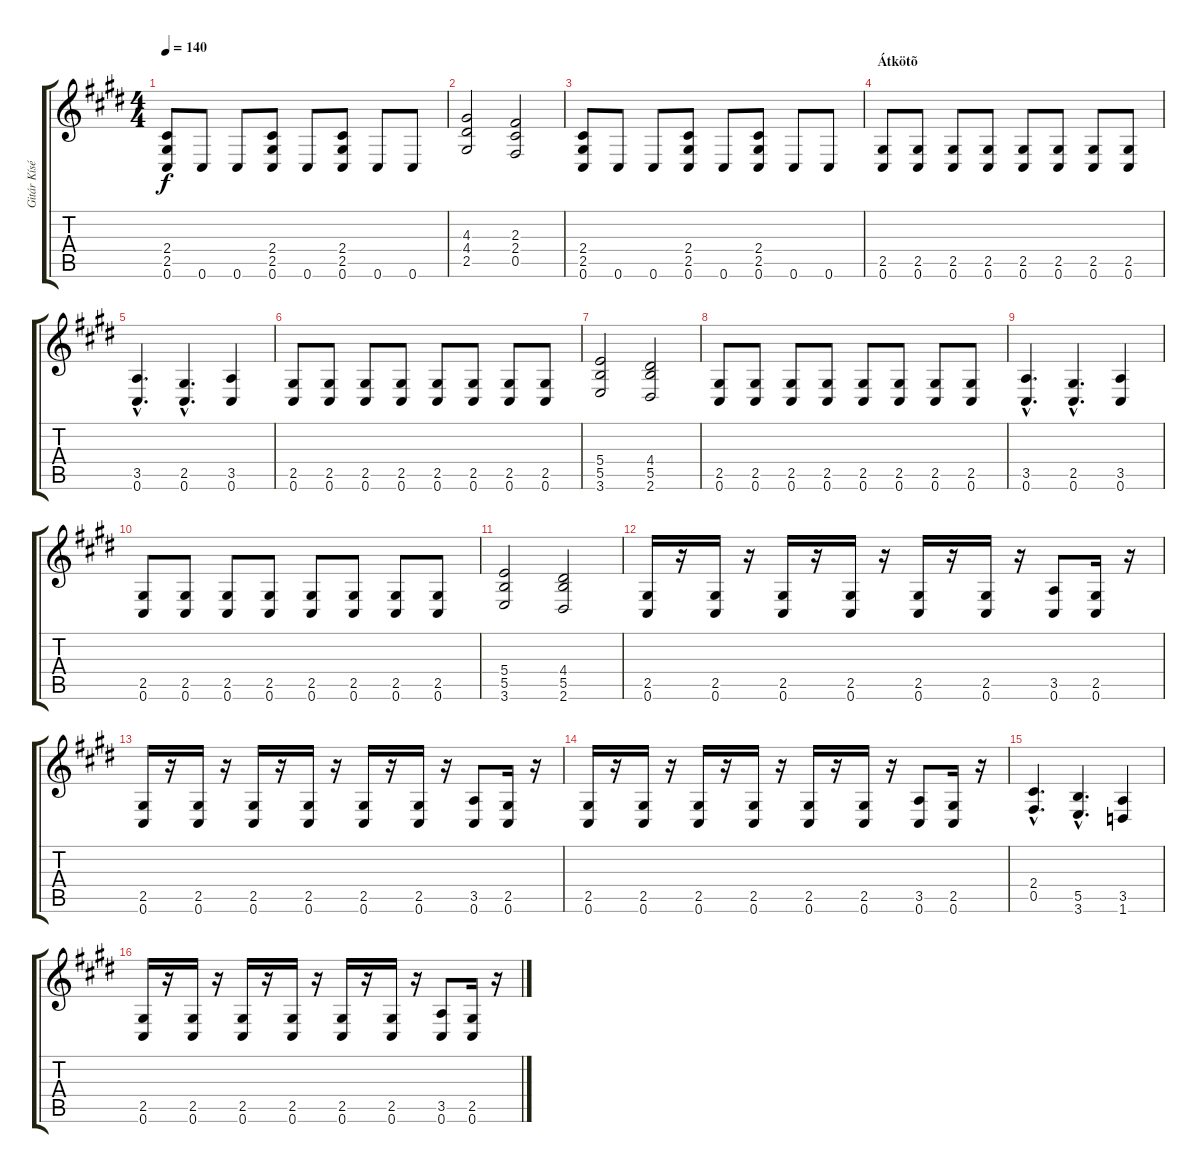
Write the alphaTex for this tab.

\track ("Gitár Kíséret 1" "Gitár Kísé") {instrument distortionguitar}
\staff {score tabs}
\tuning (Db4 Ab3 E3 B2 Gb2 Db2) {hide}
\ts (4 4)
\tempo 140
\clef g2
\ks c#minor
(2.4 2.5 0.6).8{dy f} 0.6.8 0.6.8 (2.4 2.5 0.6).8 0.6.8 (2.4 2.5 0.6).8 0.6.8 0.6.8 |
(4.3 4.4 2.5).2 (2.3 2.4 0.5).2 |
(2.4 2.5 0.6).8 0.6.8 0.6.8 (2.4 2.5 0.6).8 0.6.8 (2.4 2.5 0.6).8 0.6.8 0.6.8 |
\section ("" "Átkötõ")
(2.5 0.6).8 (2.5 0.6).8 (2.5 0.6).8 (2.5 0.6).8 (2.5 0.6).8 (2.5 0.6).8 (2.5 0.6).8 (2.5 0.6).8 |
(3.5{hac} 0.6{hac}).4{d} (2.5{hac} 0.6{hac}).4{d} (3.5 0.6).4 |
(2.5 0.6).8 (2.5 0.6).8 (2.5 0.6).8 (2.5 0.6).8 (2.5 0.6).8 (2.5 0.6).8 (2.5 0.6).8 (2.5 0.6).8 |
(5.4 5.5 3.6).2 (4.4 5.5 2.6).2 |
(2.5 0.6).8 (2.5 0.6).8 (2.5 0.6).8 (2.5 0.6).8 (2.5 0.6).8 (2.5 0.6).8 (2.5 0.6).8 (2.5 0.6).8 |
(3.5{hac} 0.6{hac}).4{d} (2.5{hac} 0.6{hac}).4{d} (3.5 0.6).4 |
(2.5 0.6).8 (2.5 0.6).8 (2.5 0.6).8 (2.5 0.6).8 (2.5 0.6).8 (2.5 0.6).8 (2.5 0.6).8 (2.5 0.6).8 |
(5.4 5.5 3.6).2 (4.4 5.5 2.6).2 |
(2.5 0.6).16 r.16 (2.5 0.6).16 r.16 (2.5 0.6).16 r.16 (2.5 0.6).16 r.16 (2.5 0.6).16 r.16 (2.5 0.6).16 r.16 (3.5 0.6).8 (2.5 0.6).16 r.16 |
(2.5 0.6).16 r.16 (2.5 0.6).16 r.16 (2.5 0.6).16 r.16 (2.5 0.6).16 r.16 (2.5 0.6).16 r.16 (2.5 0.6).16 r.16 (3.5 0.6).8 (2.5 0.6).16 r.16 |
(2.5 0.6).16 r.16 (2.5 0.6).16 r.16 (2.5 0.6).16 r.16 (2.5 0.6).16 r.16 (2.5 0.6).16 r.16 (2.5 0.6).16 r.16 (3.5 0.6).8 (2.5 0.6).16 r.16 |
(2.4{hac} 0.5{hac}).4{d} (5.5{hac} 3.6{hac}).4{d} (3.5 1.6).4 |
(2.5 0.6).16 r.16 (2.5 0.6).16 r.16 (2.5 0.6).16 r.16 (2.5 0.6).16 r.16 (2.5 0.6).16 r.16 (2.5 0.6).16 r.16 (3.5 0.6).8 (2.5 0.6).16 r.16
